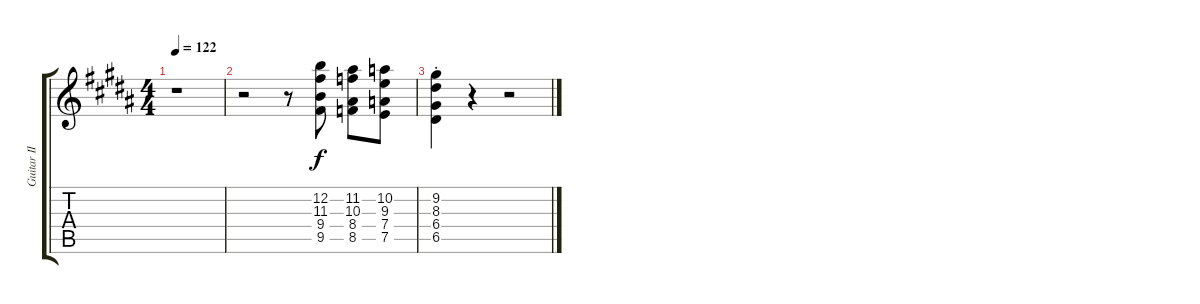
\track ("Guitar II" "Guitar II") {instrument distortionguitar}
\staff {score tabs}
\tuning (E4 B3 G3 D3 A2 E2) {hide}
\ts (4 4)
\tempo 122
\clef g2
\ks g#minor
r.1{dy f} |
r.2 r.8 (12.2 11.3 9.4 9.5).8 (11.2 10.3 8.4 8.5).8 (10.2 9.3 7.4 7.5).8 |
(9.2{st} 8.3{st} 6.4{st} 6.5{st}).4 r.4 r.2
